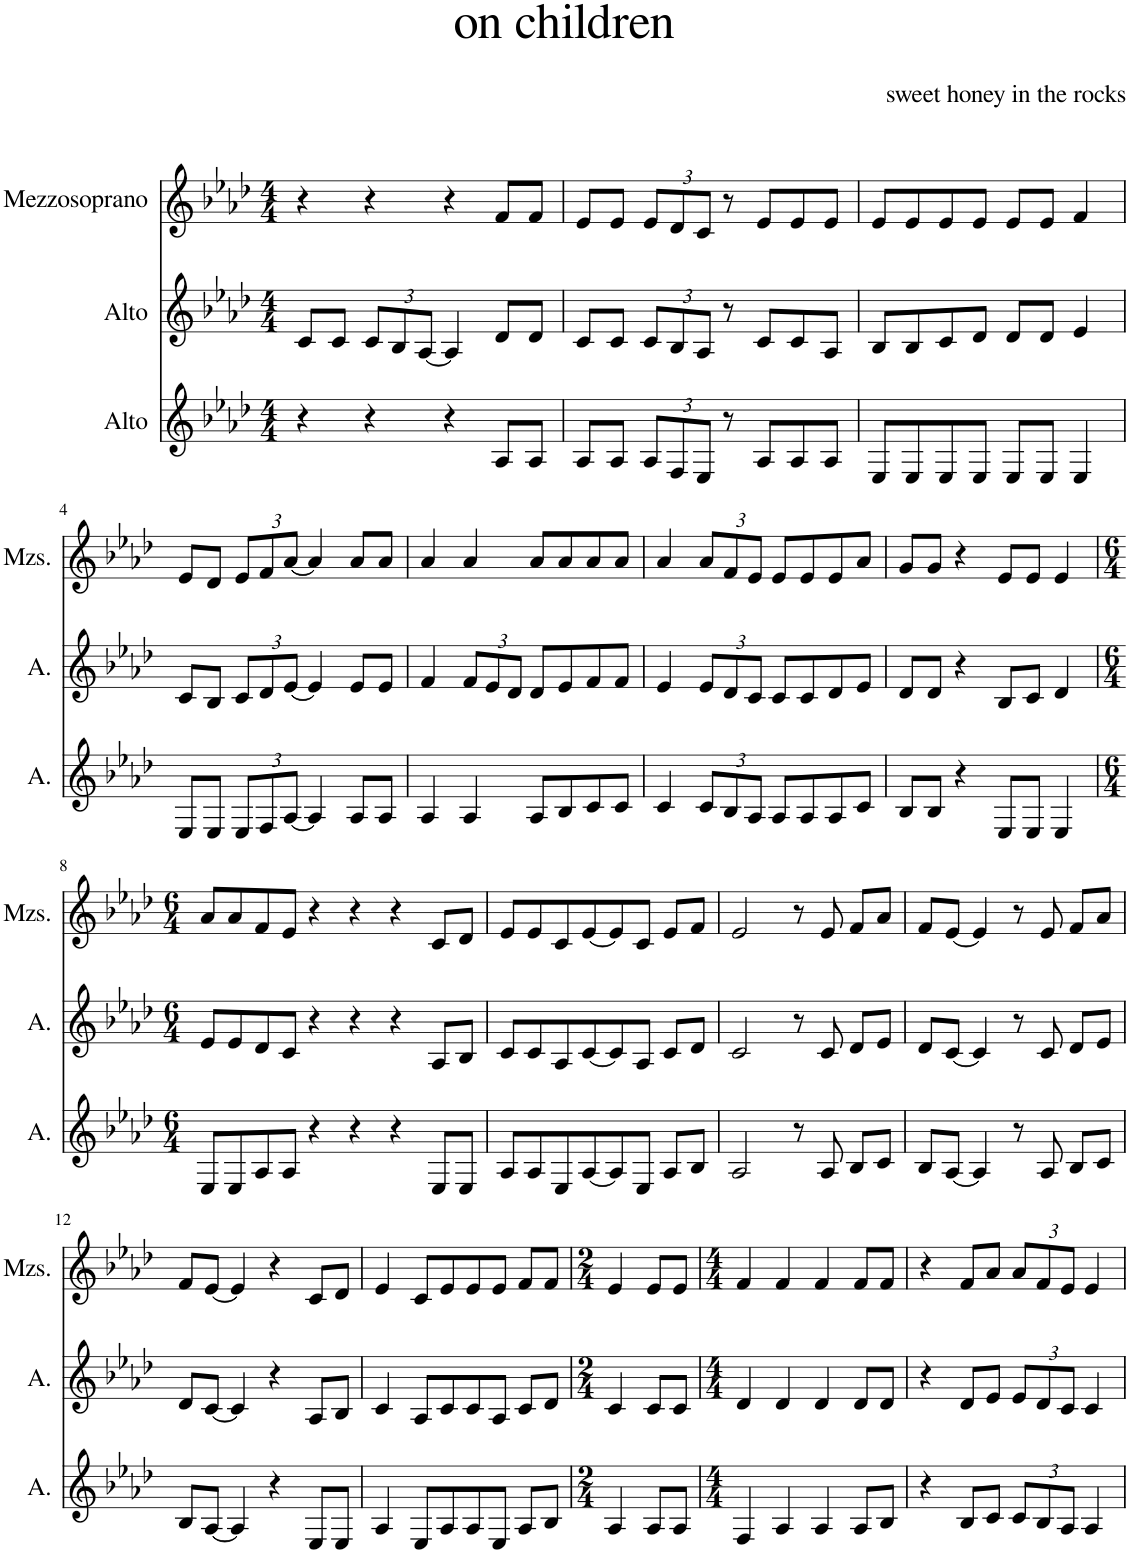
**kern	**kern	**kern
*part3	*part2	*part1
*staff3	*staff2	*staff1
*I"Alto	*I"Alto	*I"Mezzosoprano
*I'A.	*I'A.	*I'Mzs.
*clefG2	*clefG2	*clefG2
*k[b-e-a-d-]	*k[b-e-a-d-]	*k[b-e-a-d-]
*M4/4	*M4/4	*M4/4
=1	=1	=1
4r	8c/L	4r
.	8c/J	.
*	*Xbrackettup	*
4r	12c/L	4r
.	12B-/	.
.	[12A-/J	.
4r	4A-/]	4r
8A-/L	8d-/L	8f/L
8A-/J	8d-/J	8f/J
=2	=2	=2
8A-/L	8c/L	8e-/L
8A-/J	8c/J	8e-/J
*Xbrackettup	*	*Xbrackettup
12A-/L	12c/L	12e-/L
12F/	12B-/	12d-/
12E-/J	12A-/J	12c/J
8r	8r	8r
8A-/L	8c/L	8e-/L
8A-/	8c/	8e-/
8A-/J	8A-/J	8e-/J
=3	=3	=3
8E-/L	8B-/L	8e-/L
8E-/	8B-/	8e-/
8E-/	8c/	8e-/
8E-/J	8d-/J	8e-/J
8E-/L	8d-/L	8e-/L
8E-/J	8d-/J	8e-/J
4E-/	4e-/	4f/
!!LO:LB:g=z
=4	=4	=4
8E-/L	8c/L	8e-/L
8E-/J	8B-/J	8d-/J
12E-/L	12c/L	12e-/L
12F/	12d-/	12f/
[12A-/J	[12e-/J	[12a-/J
4A-/]	4e-/]	4a-/]
8A-/L	8e-/L	8a-/L
8A-/J	8e-/J	8a-/J
=5	=5	=5
4A-/	4f/	4a-/
4A-/	12f/L	4a-/
.	12e-/	.
.	12d-/J	.
8A-/L	8d-/L	8a-/L
8B-/	8e-/	8a-/
8c/	8f/	8a-/
8c/J	8f/J	8a-/J
=6	=6	=6
4c/	4e-/	4a-/
12c/L	12e-/L	12a-/L
12B-/	12d-/	12f/
12A-/J	12c/J	12e-/J
8A-/L	8c/L	8e-/L
8A-/	8c/	8e-/
8A-/	8d-/	8e-/
8c/J	8e-/J	8a-/J
=7	=7	=7
8B-/L	8d-/L	8g/L
8B-/J	8d-/J	8g/J
4r	4r	4r
8E-/L	8B-/L	8e-/L
8E-/J	8c/J	8e-/J
4E-/	4d-/	4e-/
!!LO:LB:g=z
=8	=8	=8
*M6/4	*M6/4	*M6/4
8E-/L	8e-/L	8a-/L
8E-/	8e-/	8a-/
8A-/	8d-/	8f/
8A-/J	8c/J	8e-/J
4r	4r	4r
4r	4r	4r
4r	4r	4r
8E-/L	8A-/L	8c/L
8E-/J	8B-/J	8d-/J
=9	=9	=9
8A-/L	8c/L	8e-/L
8A-/	8c/	8e-/
8E-/	8A-/	8c/
[8A-/	[8c/	[8e-/
8A-/]	8c/]	8e-/]
8E-/J	8A-/J	8c/J
8A-/L	8c/L	8e-/L
8B-/J	8d-/J	8f/J
=10	=10	=10
2A-/	2c/	2e-/
8r	8r	8r
8A-/	8c/	8e-/
8B-/L	8d-/L	8f/L
8c/J	8e-/J	8a-/J
=11	=11	=11
8B-/L	8d-/L	8f/L
[8A-/J	[8c/J	[8e-/J
4A-/]	4c/]	4e-/]
8r	8r	8r
8A-/	8c/	8e-/
8B-/L	8d-/L	8f/L
8c/J	8e-/J	8a-/J
!!LO:LB:g=z
=12	=12	=12
8B-/L	8d-/L	8f/L
[8A-/J	[8c/J	[8e-/J
4A-/]	4c/]	4e-/]
4r	4r	4r
8E-/L	8A-/L	8c/L
8E-/J	8B-/J	8d-/J
=13	=13	=13
4A-/	4c/	4e-/
8E-/L	8A-/L	8c/L
8A-/	8c/	8e-/
8A-/	8c/	8e-/
8E-/J	8A-/J	8e-/J
8A-/L	8c/L	8f/L
8B-/J	8d-/J	8f/J
=14	=14	=14
*M2/4	*M2/4	*M2/4
4A-/	4c/	4e-/
8A-/L	8c/L	8e-/L
8A-/J	8c/J	8e-/J
=15	=15	=15
*M4/4	*M4/4	*M4/4
4F/	4d-/	4f/
4A-/	4d-/	4f/
4A-/	4d-/	4f/
8A-/L	8d-/L	8f/L
8B-/J	8d-/J	8f/J
=16	=16	=16
4r	4r	4r
8B-/L	8d-/L	8f/L
8c/J	8e-/J	8a-/J
12c/L	12e-/L	12a-/L
12B-/	12d-/	12f/
12A-/J	12c/J	12e-/J
4A-/	4c/	4e-/
=	=	=
*-	*-	*-
